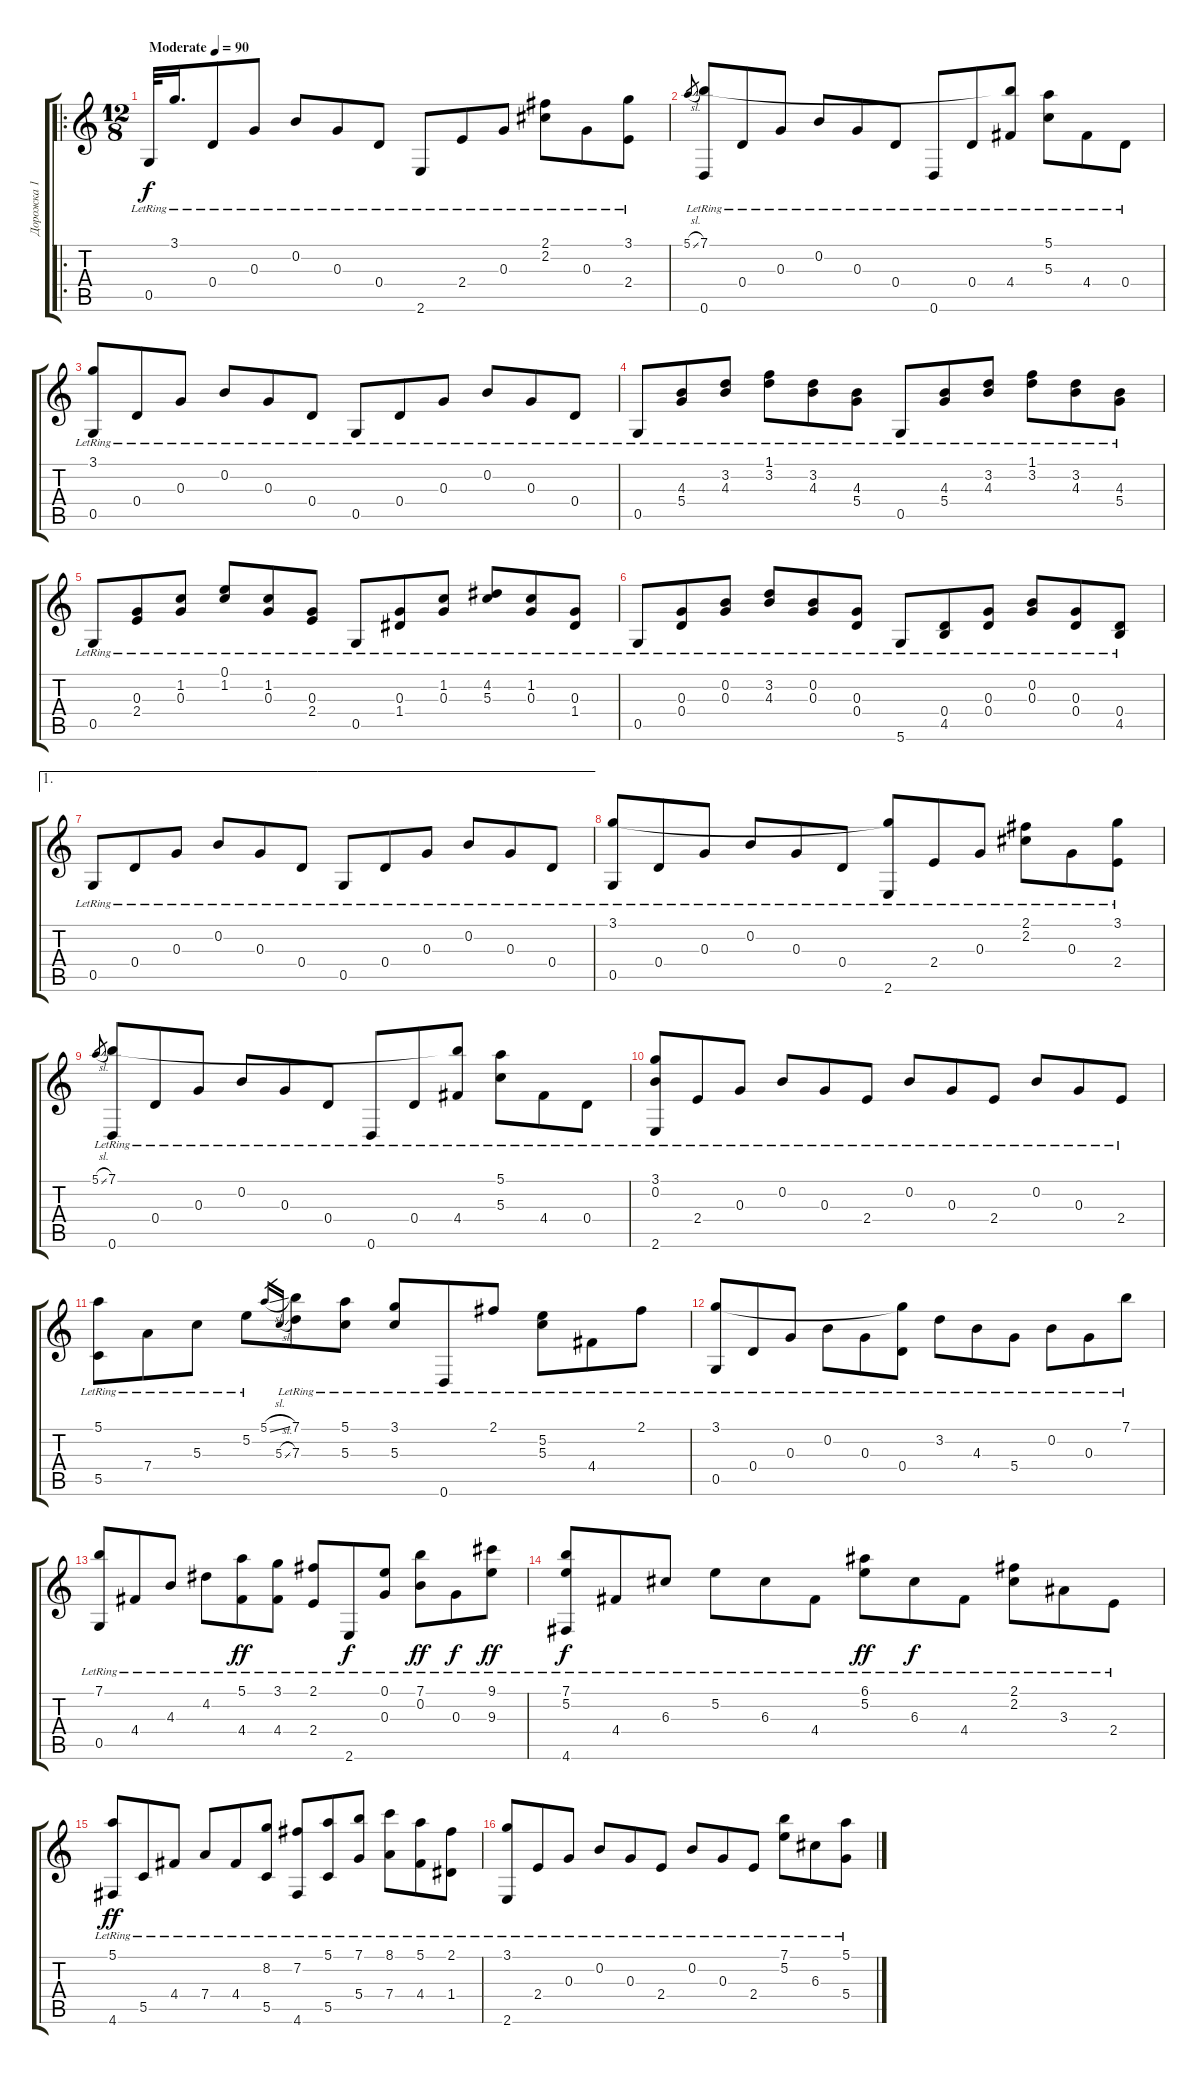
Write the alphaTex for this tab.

\track ("Дорожка 1" "Дорожка 1") {instrument acousticguitarnylon}
\staff {score tabs}
\tuning (E4 B3 G3 D3 G2 D2) {hide}
\ro
\ts (12 8)
\tempo (90 "Moderate")
\clef g2
\ks c
0.5{lr}.32{dy f instrument acousticguitarnylon} 3.1{lr}.16{d} 0.4{lr}.8 0.3{lr}.8 0.2{lr}.8 0.3{lr}.8 0.4{lr}.8 2.6{lr}.8 2.4{lr}.8 0.3{lr}.8 (2.1{lr} 2.2{lr}).8 0.3{lr}.8 (3.1{lr} 2.4{lr}).8 |
5.1{sl}.8{gr} (7.1{lr} 0.6{lr}).8 0.4{lr}.8 0.3{lr}.8 0.2{lr}.8 0.3{lr}.8 0.4{lr}.8 0.6{lr}.8 0.4{lr}.8 (7.1{t} 4.4{lr}).8 (5.1{lr} 5.3{lr}).8 4.4{lr}.8 0.4{lr}.8 |
(3.1{lr} 0.5{lr}).8 0.4{lr}.8 0.3{lr}.8 0.2{lr}.8 0.3{lr}.8 0.4{lr}.8 0.5{lr}.8 0.4{lr}.8 0.3{lr}.8 0.2{lr}.8 0.3{lr}.8 0.4{lr}.8 |
0.5{lr}.8 (4.3{lr} 5.4{lr}).8 (3.2{lr} 4.3{lr}).8 (1.1{lr} 3.2{lr}).8 (3.2{lr} 4.3{lr}).8 (4.3{lr} 5.4{lr}).8 0.5{lr}.8 (4.3{lr} 5.4{lr}).8 (3.2{lr} 4.3{lr}).8 (1.1{lr} 3.2{lr}).8 (3.2{lr} 4.3{lr}).8 (4.3{lr} 5.4{lr}).8 |
0.5{lr}.8 (0.3{lr} 2.4{lr}).8 (1.2{lr} 0.3{lr}).8 (0.1{lr} 1.2{lr}).8 (1.2{lr} 0.3{lr}).8 (0.3{lr} 2.4{lr}).8 0.5{lr}.8 (0.3{lr} 1.4{lr}).8 (1.2{lr} 0.3{lr}).8 (4.2{lr} 5.3{lr}).8 (1.2{lr} 0.3{lr}).8 (0.3{lr} 1.4{lr}).8 |
0.5{lr}.8 (0.3{lr} 0.4{lr}).8 (0.2{lr} 0.3{lr}).8 (3.2{lr} 4.3{lr}).8 (0.2{lr} 0.3{lr}).8 (0.3{lr} 0.4{lr}).8 5.6{lr}.8 (0.4{lr} 4.5{lr}).8 (0.3{lr} 0.4{lr}).8 (0.2{lr} 0.3{lr}).8 (0.3{lr} 0.4{lr}).8 (0.4{lr} 4.5{lr}).8 |
\ae 1
0.5{lr}.8 0.4{lr}.8 0.3{lr}.8 0.2{lr}.8 0.3{lr}.8 0.4{lr}.8 0.5{lr}.8 0.4{lr}.8 0.3{lr}.8 0.2{lr}.8 0.3{lr}.8 0.4{lr}.8 |
(3.1 0.5{lr}).8 0.4{lr}.8 0.3{lr}.8 0.2{lr}.8 0.3{lr}.8 0.4{lr}.8 (3.1{t} 2.6{lr}).8 2.4{lr}.8 0.3{lr}.8 (2.1{lr} 2.2{lr}).8 0.3{lr}.8 (3.1{lr} 2.4{lr}).8 |
5.1{sl}.8{gr} (7.1{lr} 0.6{lr}).8 0.4{lr}.8 0.3{lr}.8 0.2{lr}.8 0.3{lr}.8 0.4{lr}.8 0.6{lr}.8 0.4{lr}.8 (7.1{t} 4.4{lr}).8 (5.1{lr} 5.3{lr}).8 4.4{lr}.8 0.4{lr}.8 |
(3.1{lr} 0.2{lr} 2.6{lr}).8 2.4{lr}.8 0.3{lr}.8 0.2{lr}.8 0.3{lr}.8 2.4{lr}.8 0.2{lr}.8 0.3{lr}.8 2.4{lr}.8 0.2{lr}.8 0.3{lr}.8 2.4{lr}.8 |
(5.1{lr} 5.5{lr}).8 7.4{lr}.8 5.3{lr}.8 5.2{lr}.8 5.1{sl}.16{gr} 5.3{sl}.16{gr} (7.1{lr} 7.3{lr}).8 (5.1{lr} 5.3{lr}).8 (3.1{lr} 5.3{lr}).8 0.6{lr}.8 2.1{lr}.8 (5.2{lr} 5.3{lr}).8 4.4{lr}.8 2.1{lr}.8 |
(3.1 0.5{lr}).8 0.4{lr}.8 0.3{lr}.8 0.2{lr}.8 0.3{lr}.8 (3.1{t} 0.4{lr}).8 3.2{lr}.8 4.3{lr}.8 5.4{lr}.8 0.2{lr}.8 0.3{lr}.8 7.1{lr}.8 |
(7.1{lr} 0.5{lr}).8 4.4{lr}.8 4.3{lr}.8 4.2{lr}.8 (5.1{lr} 4.4{lr}).8{dy ff} (3.1{lr} 4.4{lr}).8 (2.1{lr} 2.4{lr}).8 2.6{lr}.8{dy f} (0.1{lr} 0.3{lr}).8 (7.1{lr} 0.2{lr}).8{dy ff} 0.3{lr}.8{dy f} (9.1{lr} 9.3{lr}).8{dy ff} |
(7.1{lr} 5.2{lr} 4.6{lr}).8{dy f} 4.4{lr}.8 6.3{lr}.8 5.2{lr}.8 6.3{lr}.8 4.4{lr}.8 (6.1{lr} 5.2{lr}).8{dy ff} 6.3{lr}.8{dy f} 4.4{lr}.8 (2.1{lr} 2.2{lr}).8 3.3{lr}.8 2.4{lr}.8 |
(5.1{lr} 4.6{lr}).8{dy ff} 5.5{lr}.8 4.4{lr}.8 7.4{lr}.8 4.4{lr}.8 (8.2{lr} 5.5{lr}).8 (7.2{lr} 4.6{lr}).8 (5.1{lr} 5.5{lr}).8 (7.1{lr} 5.4{lr}).8 (8.1{lr} 7.4{lr}).8 (5.1{lr} 4.4{lr}).8 (2.1{lr} 1.4{lr}).8 |
(3.1{lr} 2.6{lr}).8 2.4{lr}.8 0.3{lr}.8 0.2{lr}.8 0.3{lr}.8 2.4{lr}.8 0.2{lr}.8 0.3{lr}.8 2.4{lr}.8 (7.1{lr} 5.2{lr}).8 6.3{lr}.8 (5.1{lr} 5.4{lr}).8
